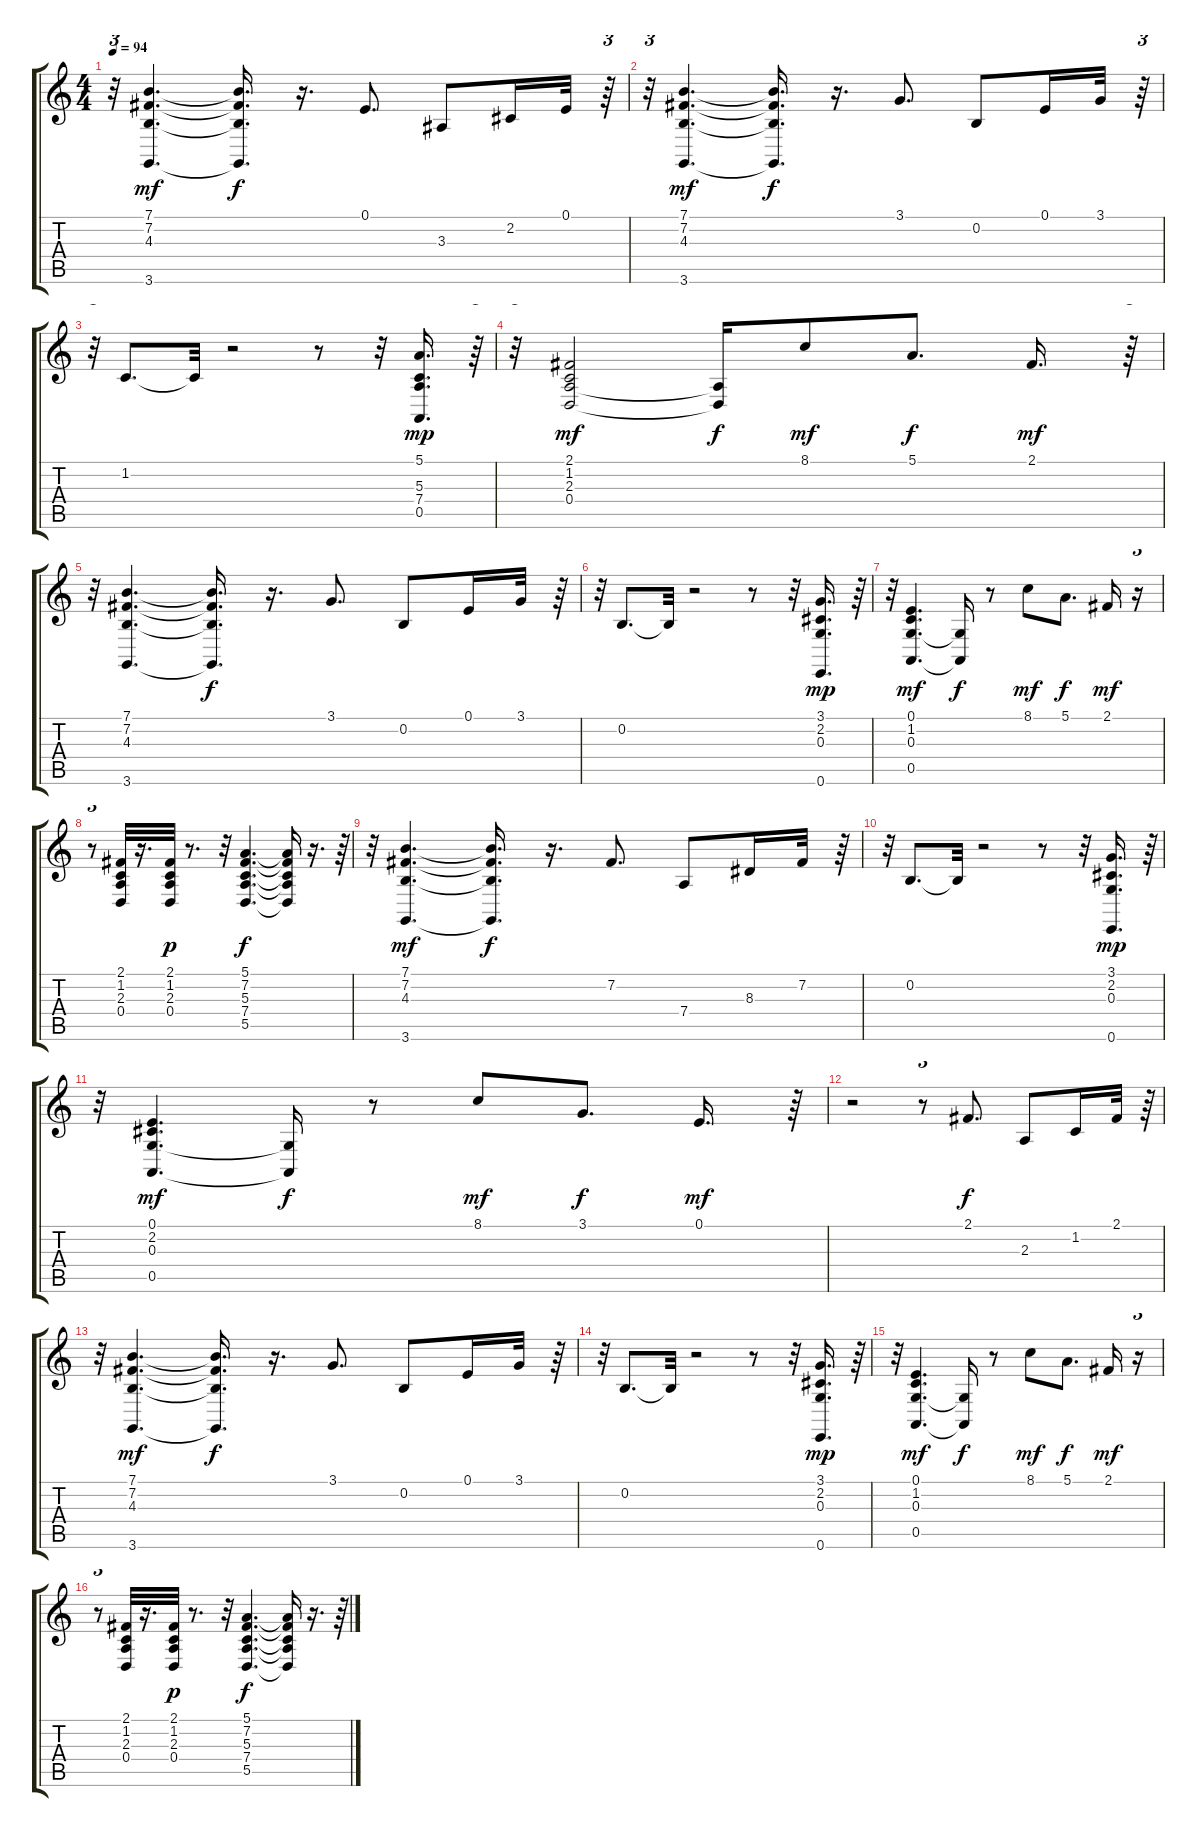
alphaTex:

\track "" {instrument electricpiano2}
\staff {score tabs}
\tuning (E4 B3 G3 D3 A2 E2) {hide}
\ts (4 4)
\tempo 94
\clef g2
\ks c
r.32{tu (3 2) dy f} (7.1 7.2 4.3 3.6).4{d dy mf volume 5} (7.1{t} 7.2{t} 4.3{t} 3.6{t}).16{d dy f} r.16{d} 0.1.8{d volume 5} 3.3.8 2.2.16 0.1.32{volume 6} r.64{tu (3 2)} |
r.32{tu (3 2)} (7.1 7.2 4.3 3.6).4{d dy mf volume 5} (7.1{t} 7.2{t} 4.3{t} 3.6{t}).16{d dy f} r.16{d} 3.1.8{d volume 5} 0.2.8 0.1.16 3.1.32{volume 6} r.64{tu (3 2)} |
r.32{tu (3 2)} 1.2.8{d volume 5} 1.2{t}.32 r.2 r.8 r.32 (5.1 5.3 7.4 0.5).16{d dy mp volume 5} r.64{tu (3 2)} |
r.32{tu (3 2)} (2.1 1.2 2.3 0.4).2{dy mf volume 5} (2.3{t} 0.4{t}).16{dy f} 8.1.8{dy mf} 5.1.8{d dy f} 2.1.16{d dy mf} r.64{tu (3 2)} |
r.32{tu (3 2)} (7.1 7.2 4.3 3.6).4{d volume 5} (7.1{t} 7.2{t} 4.3{t} 3.6{t}).16{d dy f} r.16{d} 3.1.8{d volume 5} 0.2.8 0.1.16 3.1.32{volume 6} r.64{tu (3 2)} |
r.32{tu (3 2)} 0.2.8{d volume 5} 0.2{t}.32 r.2 r.8 r.32 (3.1 2.2 0.3 0.6).16{d dy mp volume 5} r.64{tu (3 2)} |
r.32{tu (3 2)} (0.1 1.2 0.3 0.5).4{d dy mf volume 5} (0.3{t} 0.5{t}).16{dy f} r.8 8.1.8{dy mf volume 5} 5.1.8{d dy f} 2.1.16{dy mf} r.16{tu (3 2)} |
r.8{tu (3 2)} (2.1 1.2 2.3 0.4).32{volume 5} r.16{d} (2.1 1.2 2.3 0.4).32{dy p} r.8{d} r.32 (5.1 7.2 5.3 7.4 5.5).4{d dy f} (5.1{t} 7.2{t} 5.3{t} 7.4{t} 5.5{t}).16 r.16{d} r.64{tu (3 2)} |
r.32{tu (3 2)} (7.1 7.2 4.3 3.6).4{d dy mf volume 5} (7.1{t} 7.2{t} 4.3{t} 3.6{t}).16{d dy f} r.16{d} 7.2.8{d volume 5} 7.4.8 8.3.16 7.2.32{volume 6} r.64{tu (3 2)} |
r.32{tu (3 2)} 0.2.8{d volume 5} 0.2{t}.32 r.2 r.8 r.32 (3.1 2.2 0.3 0.6).16{d dy mp volume 5} r.64{tu (3 2)} |
r.32{tu (3 2)} (0.1 2.2 0.3 0.5).4{d dy mf volume 5} (0.3{t} 0.5{t}).16{dy f} r.8 8.1.8{dy mf volume 5} 3.1.8{d dy f} 0.1.16{d dy mf} r.64{tu (3 2)} |
r.2 r.8{tu (3 2)} 2.1.8{d dy f volume 5} 2.3.8 1.2.16 2.1.32{volume 6} r.64{tu (3 2)} |
r.32{tu (3 2)} (7.1 7.2 4.3 3.6).4{d dy mf volume 5} (7.1{t} 7.2{t} 4.3{t} 3.6{t}).16{d dy f} r.16{d} 3.1.8{d volume 5} 0.2.8 0.1.16 3.1.32{volume 6} r.64{tu (3 2)} |
r.32{tu (3 2)} 0.2.8{d volume 5} 0.2{t}.32 r.2 r.8 r.32 (3.1 2.2 0.3 0.6).16{d dy mp volume 5} r.64{tu (3 2)} |
r.32{tu (3 2)} (0.1 1.2 0.3 0.5).4{d dy mf volume 5} (0.3{t} 0.5{t}).16{dy f} r.8 8.1.8{dy mf volume 5} 5.1.8{d dy f} 2.1.16{dy mf} r.16{tu (3 2)} |
r.8{tu (3 2)} (2.1 1.2 2.3 0.4).32{volume 5} r.16{d} (2.1 1.2 2.3 0.4).32{dy p} r.8{d} r.32 (5.1 7.2 5.3 7.4 5.5).4{d dy f} (5.1{t} 7.2{t} 5.3{t} 7.4{t} 5.5{t}).16 r.16{d} r.64{tu (3 2)}
